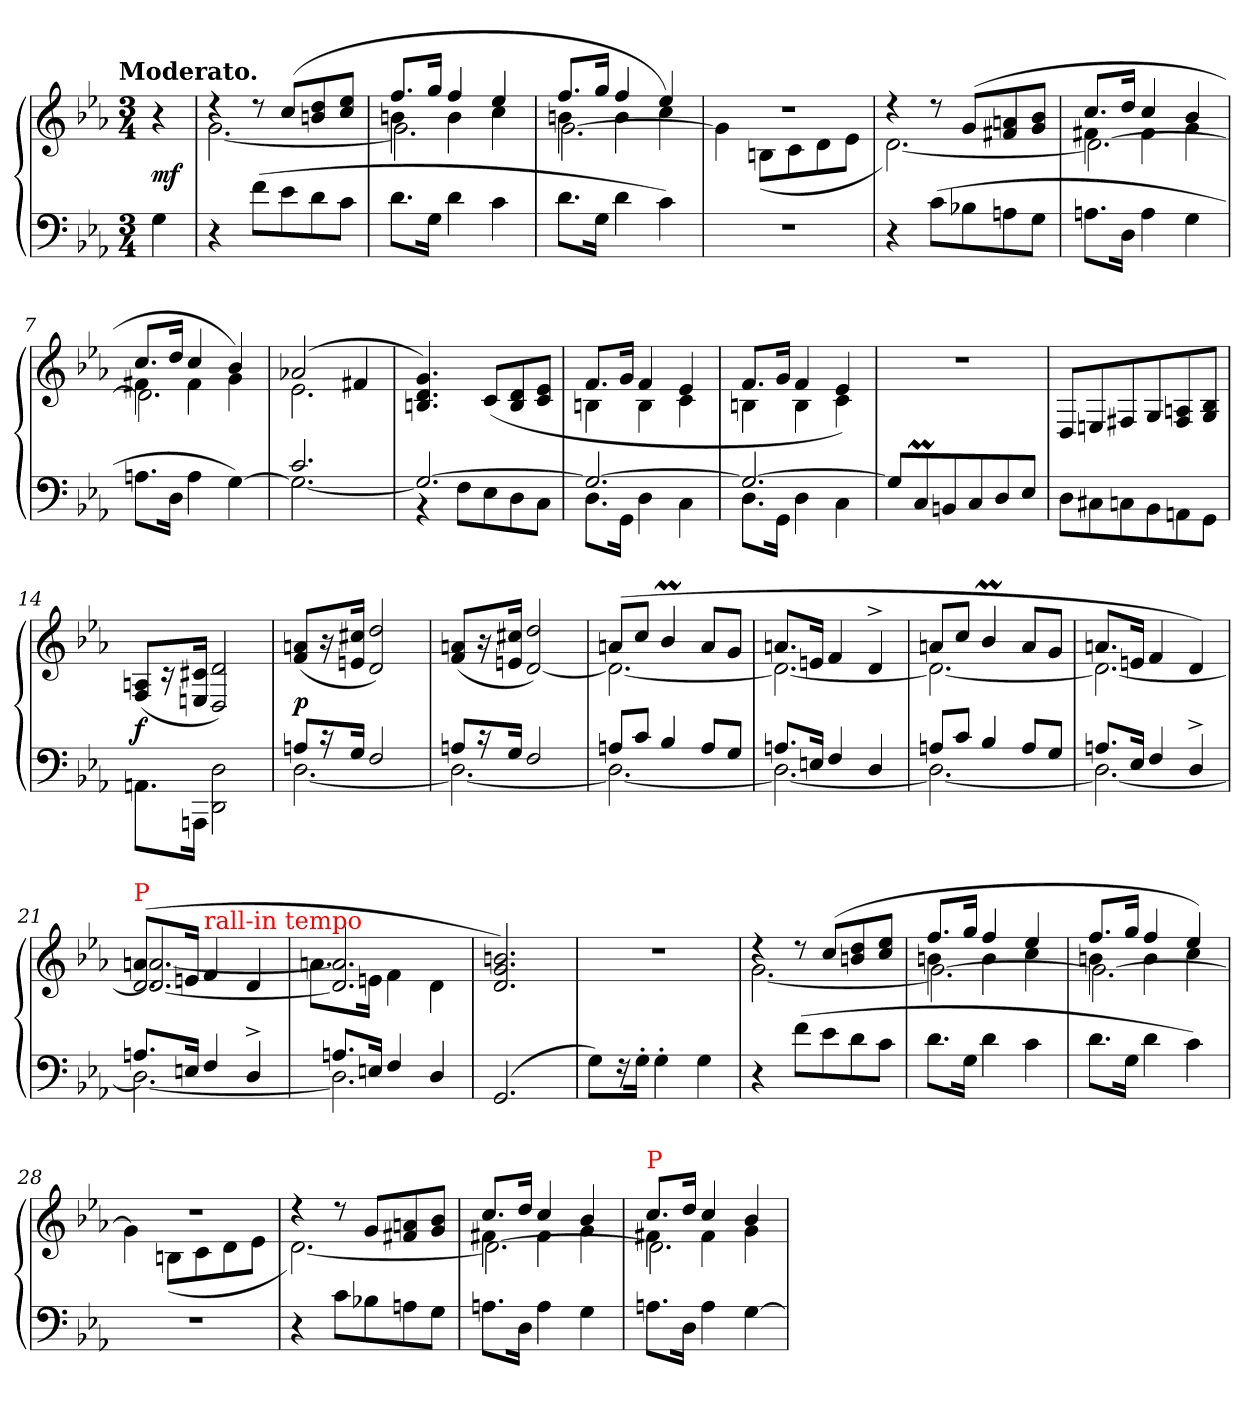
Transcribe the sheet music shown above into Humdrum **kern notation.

**kern	**kern	**dynam
*part1	*part1	*part1
*staff2	*staff1	*staff1/2
*clefF4	*clefG2	*
*k[b-e-a-]	*k[b-e-a-]	*
*c:	*c:	*
!!LO:TX:omd:t=Moderato.
*M3/4	*M3/4	*
*MM108	*MM108	*
=	=	=
(>4G	4r	mf
=1	=1	=1
*	*^	*
4r	4rdd	[2.g)	.
(8fL	8r	.	.
8e-	(8ccL	.	.
8d	8dd 8bn	.	.
8cJ	8ee- 8ccJ	.	.
=2	=2	=2	=2
*	*	*^	*
8.dL	8.ffL	4bn	2.g\]	.
16GJk	16ggJk	.	.	.
4d	4ff	4b	.	.
4c	4ee-	4cc	.	.
=3	=3	=3	=3	=3
8.dL	8.ffL	4bn	[2.g\	.
16GJk	16ggJk	.	.	.
4d	4ff	4b	.	.
4c)	4ee-	4cc)	.	.
*	*	*v	*v	*
=4	=4	=4	=4
2.r	2.rdd	4g]	.
.	.	(>8Bn\L	.
.	.	8c	.
.	.	8d	.
.	.	8e-J	.
=5	=5	=5	=5
4r	4r	[2.d)	.
(8cL	8r	.	.
8B-X	(8gL	.	.
8An	8an 8f#X	.	.
8GJ	8b- 8gJ	.	.
=6	=6	=6	=6
*	*	*^	*
8.AnL	8.ccL	4f#X	2.d\_	.
16DJk	16ddJk	.	.	.
4A	4cc	4f#	.	.
4G	4b-	4g	.	.
=7	=7	=7	=7	=7
8.AnL	8.ccL	4f#X	2.d\]	.
16DJk	16ddJk	.	.	.
4A	4cc	4f#	.	.
[4G)	4b-)	4g	.	.
*	*	*v	*v	*
=8	=8	=8	=8
*^	*	*	*
2.c	2.G_	(2a-X	2.e-	.
.	.	4f#X	.	.
*	*	*v	*v	*
=9	=9	=9	=9
2.G_	4rBB	4.g 4.d 4.Bn)	.
.	8FL	.	.
.	8E-	(>8cL	.
.	8D	8d 8B	.
.	8CJ	8e- 8cJ	.
=10	=10	=10	=10
*	*	*^	*
2.G_	8.DL	8.fL	4Bn	.
.	16GGJk	16gJk	.	.
.	4D	4f	4B	.
.	4C	4e-	4c	.
=11	=11	=11	=11	=11
2.G_	8.DL	8.fL	4Bn	.
.	16GGJk	16gJk	.	.
.	4D	4f	4B	.
.	4C	4e-)	4c	.
*v	*v	*	*	*
*	*v	*v	*
=12	=12	=12
8G/L]	2.r	.
(>8CM	.	.
8BBn	.	.
8C	.	.
8D	.	.
8E-J	.	.
=13	=13	=13
8D\L	8D/L	.
8C#X\	8En/	.
8Cn	8F#X	.
8BB-\	8G/	.
8AAn\	8An/ 8F#/	.
8GG\J	8B-/ 8G/J)	.
=14	=14	=14
8.AAn\L	(>8An/ 8F/L	f
.	16r	.
16AAAn\Jk	16c#X/ 16En/Jk	.
2D\ 2DD\	2d/ 2D/)	.
=15	=15	=15
*^	*	*
8AnL	[2.D	(>8an 8fL	p
16rc	.	16r	.
16GJk	.	16cc#X 16enJk	.
2F	.	2dd 2d)	.
=16	=16	=16	=16
8AnL	2.D_	(>8an 8fL	.
16rc	.	16r	.
16GJk	.	16cc#X 16enJk	.
2F	.	2dd [2d)	.
=17	=17	=17	=17
*	*	*^	*
8AnL	2.D_	(8anL	2.d_	.
8cJ	.	8ccJ	.	.
4B-	.	4b-M	.	.
8AL	.	8aL	.	.
8GJ	.	8gJ	.	.
=18	=18	=18	=18	=18
8.AnL	2.D_	8.anL	2.d_	.
16EnJk	.	16enJk	.	.
4F	.	4f	.	.
4D	.	4d^<	.	.
=19	=19	=19	=19	=19
8AnL	2.D_	8anL	2.d_	.
8cJ	.	8ccJ	.	.
4B-	.	4b-M	.	.
8AL	.	8aL	.	.
8GJ	.	8gJ	.	.
=20	=20	=20	=20	=20
8.AnL	2.D_	8.anL	2.d_	.
16E-Jk	.	16enJk	.	.
4F	.	4f	.	.
4D^	.	4d)	.	.
=21	=21	=21	=21	=21
*	*	*	*^	*
!	!	!LO:TX:a:color=red:t=P	!	!	!
8.AnL	2.D_	(>8.anL	[2.an/ 2.d_/	2.d	.
16EnJk	.	16enJk	.	.	.
!	!	!LO:TX:a:color=red:t=rall-in tempo	!	!	!
4F	.	4f	.	.	.
4D^	.	4d	.	.	.
*	*	*	*v	*v	*
=22	=22	=22	=22	=22
8.AnL	2.D]	2.a] 2.d]	8.anL	.
16EnJk	.	.	16enJk	.
4F	.	.	4f	.
4D	.	.	4d	.
*v	*v	*	*	*
*	*v	*v	*
=23	=23	=23
(>2.GG	2.bn 2.g 2.d)	.
=24	=24	=24
8GL)	2.r	.
16r	.	.
16G'Jk	.	.
4G'	.	.
(>4G	.	.
=25	=25	=25
*	*^	*
4r	4rdd	[2.g)	.
(8fL	8r	.	.
8e-	(8ccL	.	.
8d	8dd 8bn	.	.
8cJ	8ee- 8ccJ	.	.
=26	=26	=26	=26
*	*	*^	*
8.dL	8.ffL	4bn	2.g\_	.
16GJk	16ggJk	.	.	.
4d	4ff	4b	.	.
4c	4ee-	4cc	.	.
=27	=27	=27	=27	=27
8.dL	8.ffL	4bn	2.g\_	.
16GJk	16ggJk	.	.	.
4d	4ff	4b	.	.
4c)	4ee-)	4cc	.	.
*	*	*v	*v	*
=28	=28	=28	=28
2.r	2.rdd	4g\]	.
.	.	(>8Bn\L	.
.	.	8c	.
.	.	8d	.
.	.	8e-J	.
=29	=29	=29	=29
4r	4r	[2.d)	.
8cL	8r	.	.
8B-X	8gL	.	.
8An	8an 8f#X	.	.
8GJ	8b- 8gJ	.	.
=30	=30	=30	=30
*	*	*^	*
8.AnL	8.ccL	4f#X	2.d\_	.
16DJk	16ddJk	.	.	.
4A	4cc	4f#	.	.
4G	4b-	4g	.	.
=31	=31	=31	=31	=31
!	!LO:TX:a:color=red:t=P	!	!	!
8.AnL	8.ccL	4f#X	2.d\]	.
16DJk	16ddJk	.	.	.
4A	4cc	4f#	.	.
[4G	4b-	4g	.	.
*	*v	*v	*v	*
=	=	=
*-	*-	*-
